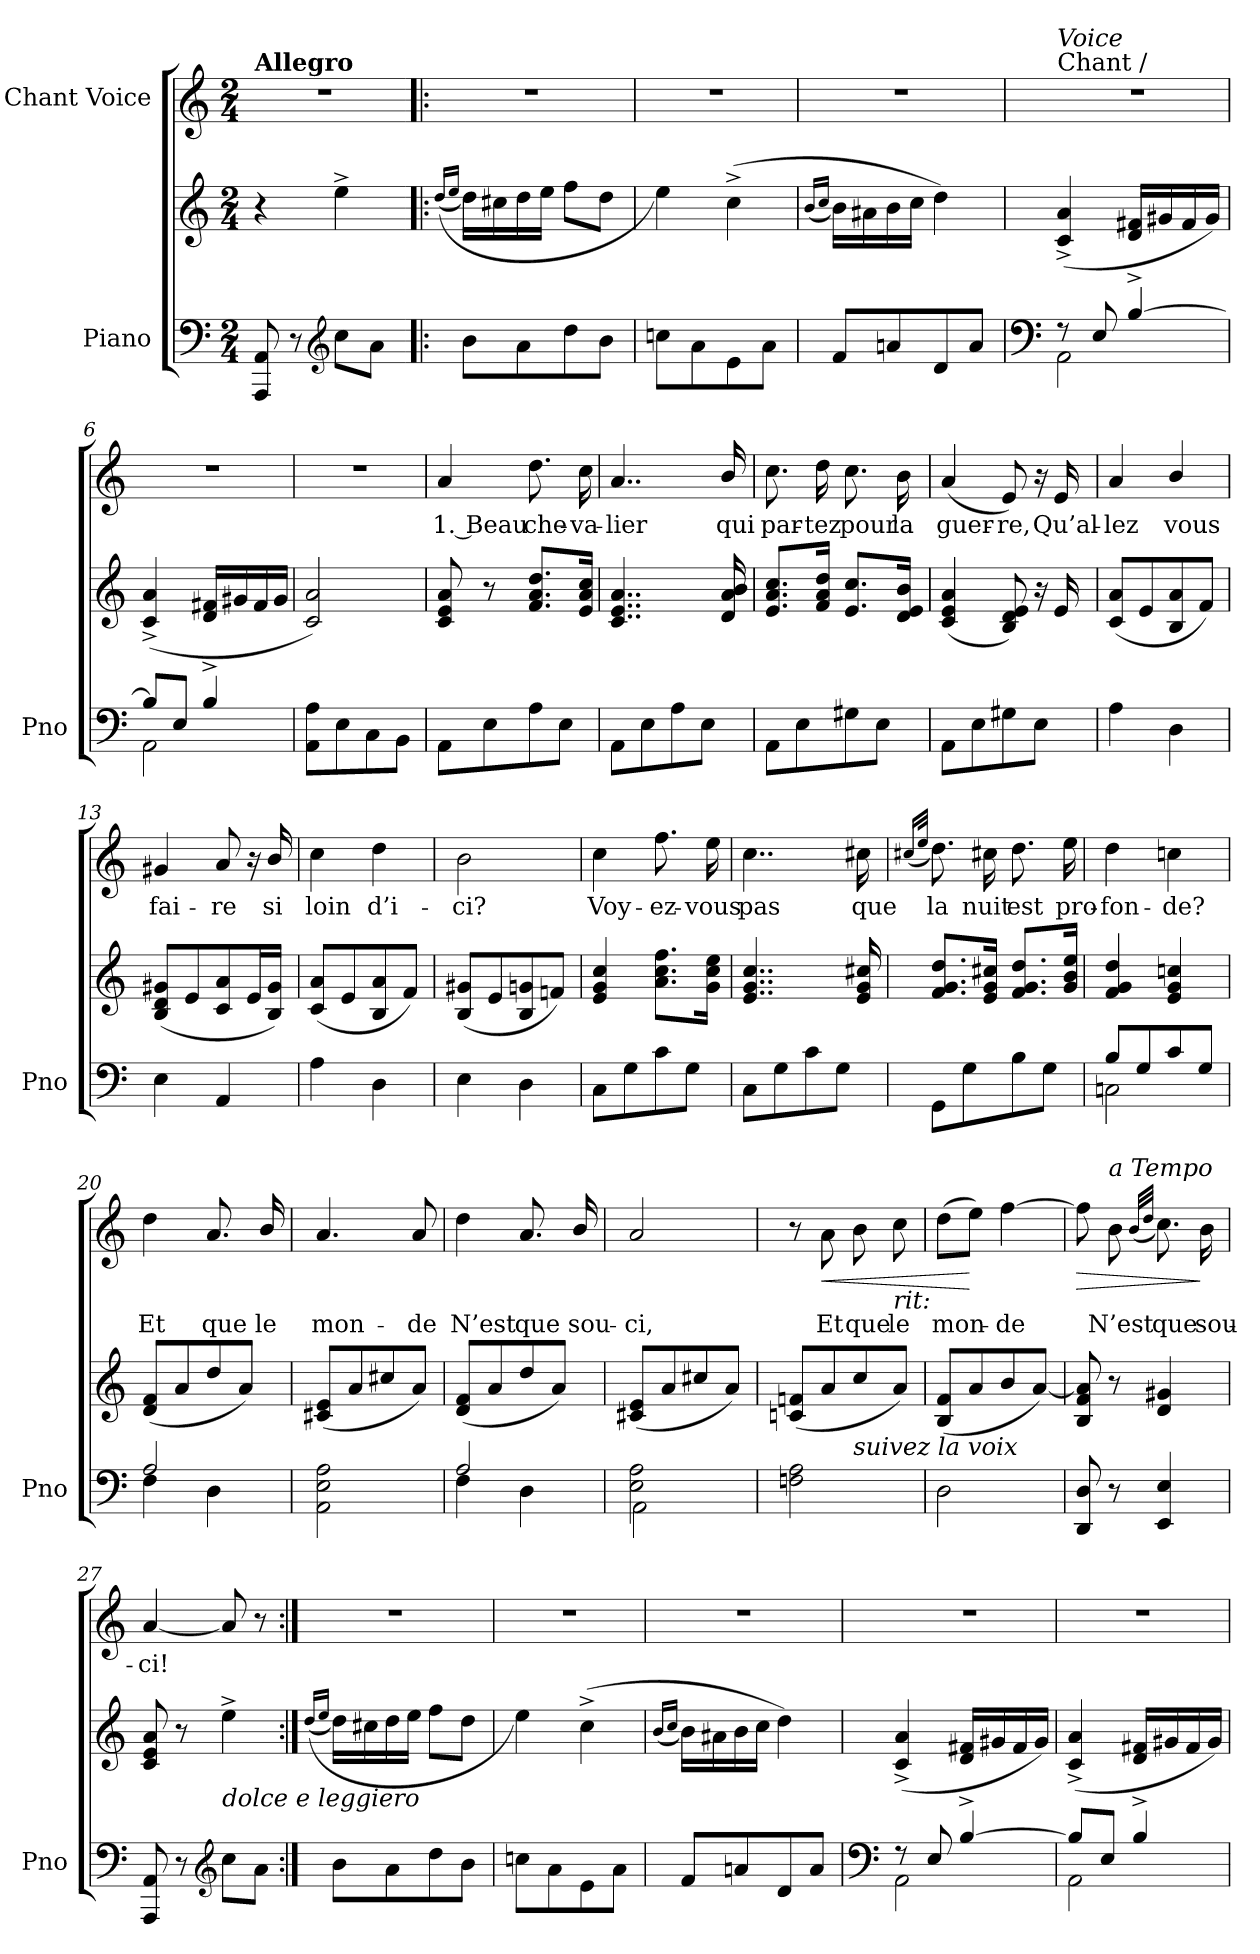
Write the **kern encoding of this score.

**kern	**kern	**kern	**text	**dynam
*part2	*part2	*part1	*part1	*part1
*staff3	*staff2	*staff1	*staff1	*staff1
*I"Piano	*	*I"Chant Voice	*	*
*I'Pno	*	*	*	*
*clefF4	*clefG2	*clefG2	*	*
*k[]	*k[]	*k[]	*	*
*M2/4	*M2/4	*M2/4	*	*
=1	=1	=1	=1	=1
!	!	!LO:TX:a:B:t=Allegro	!	!
8AAA/ 8AA/	4r	2r	.	.
8r	.	.	.	.
*clefG2	*	*	*	*
8cc\L	4ee^\	.	.	.
8a\J	.	.	.	.
=2!|:	=2!|:	=2!|:	=2!|:	=2!|:
.	((>16qdd/LL	.	.	.
.	16qee/JJ	.	.	.
8b\L	16dd\LL)	2r	.	.
.	16cc#X\	.	.	.
8a\	16dd\	.	.	.
.	16ee\JJ	.	.	.
8dd\	8ff\L	.	.	.
8b\J	8dd\J	.	.	.
=3	=3	=3	=3	=3
8ccn\L	4ee\)	2r	.	.
8a\	.	.	.	.
8e\	(4cc^\	.	.	.
8a\J	.	.	.	.
=4	=4	=4	=4	=4
.	(16qb/LL	.	.	.
.	16qcc/JJ	.	.	.
8f/L	16b\LL)	2r	.	.
.	16a#X\	.	.	.
8an/	16b\	.	.	.
.	16cc\JJ	.	.	.
8d/	4dd\)	.	.	.
8a/J	.	.	.	.
!!LO:LB:g=z
=5	=5	=5	=5	=5
*clefF4	*	*	*	*
*^	*	*	*	*
!	!	!	!LO:TX:a:t=Chant /	!	!
!	!	!	!LO:TX:a:i:t=Voice	!	!
8r	2AA\	(4c/^ 4a/^	2r	.	.
8E/	.	.	.	.	.
[4B^>/	.	16d/ 16f#X/LL	.	.	.
.	.	16g#X/	.	.	.
.	.	16f#/	.	.	.
.	.	16g#/JJ)	.	.	.
=6	=6	=6	=6	=6	=6
8B/L]	2AA\	(4c/^ 4a/^	2r	.	.
8E/J	.	.	.	.	.
4B^/	.	16d/ 16f#X/LL	.	.	.
.	.	16g#X/	.	.	.
.	.	16f#/	.	.	.
.	.	16g#/JJ	.	.	.
*v	*v	*	*	*	*
=7	=7	=7	=7	=7
8AA\ 8A\L	2c/ 2a/)	2r	.	.
8E\	.	.	.	.
8C\	.	.	.	.
8BB\J	.	.	.	.
=8	=8	=8	=8	=8
!	!	!	!LO:LY:b	!
8AA\L	8c/ 8e/ 8a/	4a/	1. Beau	.
8E\	8r	.	.	.
!	!	!	!LO:LY:b	!
8A\	8.f/ 8.a/ 8.dd/L	8.dd\	che-	.
8E\J	.	.	.	.
!	!	!	!LO:LY:b	!
.	16e/ 16a/ 16cc/Jk	16cc\	-va-	.
=9	=9	=9	=9	=9
!	!	!	!LO:LY:b	!
8AA\L	4..c/ 4..e/ 4..a/	4..a/	-lier	.
8E\	.	.	.	.
8A\	.	.	.	.
8E\J	.	.	.	.
!	!	!	!LO:LY:b	!
.	16d/ 16a/ 16b/	16b/	qui	.
!!LO:LB:g=z
=10	=10	=10	=10	=10
!	!	!	!LO:LY:b	!
8AA\L	8.e/ 8.a/ 8.cc/L	8.cc\	par-	.
8E\	.	.	.	.
!	!	!	!LO:LY:b	!
.	16f/ 16a/ 16dd/Jk	16dd\	-tez	.
!	!	!	!LO:LY:b	!
8G#X\	8.e/ 8.cc/L	8.cc\	pour	.
8E\J	.	.	.	.
!	!	!	!LO:LY:b	!
.	16d/ 16e/ 16b/Jk	16b\	la	.
=11	=11	=11	=11	=11
!	!	!	!LO:LY:b	!
8AA\L	(4c/ 4e/ 4a/	(4a/	guer-	.
8E\	.	.	.	.
!	!	!	!LO:LY:b	!
8G#X\	8B/ 8d/ 8e/)	8e/)	-re,	.
8E\J	16r	16r	.	.
!	!	!	!LO:LY:b	!
.	16e/	16e/	Qu’al-	.
=12	=12	=12	=12	=12
!	!	!	!LO:LY:b	!
4A\	(8c/ 8a/L	4a/	-lez	.
.	8e/	.	.	.
!	!	!	!LO:LY:b	!
4D\	8B/ 8a/	4b/	vous	.
.	8f/J)	.	.	.
=13	=13	=13	=13	=13
!	!	!	!LO:LY:b	!
4E\	(8B/ 8d/ 8g#X/L	4g#X/	fai-	.
.	8e/	.	.	.
!	!	!	!LO:LY:b	!
4AA/	8c/ 8a/	8a/	-re	.
.	16e/L	16r	.	.
!	!	!	!LO:LY:b	!
.	16B/ 16g#/JJ)	16b/	si	.
=14	=14	=14	=14	=14
!	!	!	!LO:LY:b	!
4A\	(8c/ 8a/L	4cc\	loin	.
.	8e/	.	.	.
!	!	!	!LO:LY:b	!
4D\	8B/ 8a/	4dd\	d’i-	.
.	8f/J)	.	.	.
!!LO:PB:g=z
=15	=15	=15	=15	=15
!	!	!	!LO:LY:b	!
4E\	(8B/ 8g#X/L	2b\	-ci?	.
.	8e/	.	.	.
4D\	8B/ 8gn/	.	.	.
.	8fn/J)	.	.	.
=16	=16	=16	=16	=16
!	!	!	!LO:LY:b	!
8C\L	4e/ 4g/ 4cc/	4cc\	Voy-	.
8G\	.	.	.	.
!	!	!	!LO:LY:b	!
8c\	8.a\ 8.cc\ 8.ff\L	8.ff\	-ez-	.
8G\J	.	.	.	.
!	!	!	!LO:LY:b	!
.	16g\ 16cc\ 16ee\Jk	16ee\	-vous	.
=17	=17	=17	=17	=17
!	!	!	!LO:LY:b	!
8C\L	4..e/ 4..g/ 4..cc/	4..cc\	pas	.
8G\	.	.	.	.
8c\	.	.	.	.
8G\J	.	.	.	.
!	!	!	!LO:LY:b	!
.	16e/ 16g/ 16cc#X/	16cc#X\	que	.
=18	=18	=18	=18	=18
.	.	(16qcc#X/LL	.	.
.	.	32qee/JJk	.	.
!	!	!	!LO:LY:b	!
8GG\L	8.f/ 8.g/ 8.dd/L	8.dd\)	la	.
8G\	.	.	.	.
!	!	!	!LO:LY:b	!
.	16e/ 16g/ 16cc#X/Jk	16cc#\	nuit	.
!	!	!	!LO:LY:b	!
8B\	8.f/ 8.g/ 8.dd/L	8.dd\	est	.
8G\J	.	.	.	.
!	!	!	!LO:LY:b	!
.	16g/ 16b/ 16ee/Jk	16ee\	pro-	.
=19	=19	=19	=19	=19
*^	*	*	*	*
!	!	!	!	!LO:LY:b	!
8B/L	2Cn\	4f/ 4g/ 4dd/	4dd\	-fon-	.
8G/	.	.	.	.	.
!	!	!	!	!LO:LY:b	!
8c/	.	4e/ 4g/ 4ccn/	4ccn\	-de?	.
8G/J	.	.	.	.	.
!!LO:LB:g=z
=20	=20	=20	=20	=20	=20
!	!	!	!	!LO:LY:b	!
2A/	4F\	(8d/ 8f/L	4dd\	Et	.
.	.	8a/	.	.	.
!	!	!	!	!LO:LY:b	!
.	4D\	8dd/	8.a/	que	.
.	.	8a/J)	.	.	.
!	!	!	!	!LO:LY:b	!
.	.	.	16b/	le	.
*v	*v	*	*	*	*
=21	=21	=21	=21	=21
!	!	!	!LO:LY:b	!
2AA\ 2E\ 2A\	(8c#X/ 8e/L	4.a/	mon-	.
.	8a/	.	.	.
.	8cc#X/	.	.	.
!	!	!	!LO:LY:b	!
.	8a/J)	8a/	-de	.
=22	=22	=22	=22	=22
*^	*	*	*	*
!	!	!	!	!LO:LY:b	!
2A/	4F\	(8d/ 8f/L	4dd\	N’est	.
.	.	8a/	.	.	.
!	!	!	!	!LO:LY:b	!
.	4D\	8dd/	8.a/	que	.
.	.	8a/J)	.	.	.
!	!	!	!	!LO:LY:b	!
.	.	.	16b/	sou-	.
=23	=23	=23	=23	=23	=23
!	!	!	!	!LO:LY:b	!
2E\ 2A\	2AA\	(8c#X/ 8e/L	2a/	-ci,	.
.	.	8a/	.	.	.
.	.	8cc#X/	.	.	.
.	.	8a/J)	.	.	.
*v	*v	*	*	*	*
=24	=24	=24	=24	=24
2Fn\ 2A\	(8cn/ 8fn/L	8r	.	.
!	!	!	!LO:LY:b	!LO:HP:b
.	8a/	8a\	Et	<
!	!LO:TX:b:i:t=suivez la voix	!	!	!
!	!	!	!LO:LY:b	!
.	8cc/	8b\	que	.
!	!	!LO:TX:b:i:t=rit&colon;	!	!
!	!	!	!LO:LY:b	!
.	8a/J)	8cc\	le	.
=25	=25	=25	=25	=25
!	!	!	!LO:LY:b	!
2D\	(8B/ 8f/L	(8dd\L	mon-	.
.	8a/	8ee\J)	.	[
!	!	!	!LO:LY:b	!
.	8b/	[4ff\	-de	.
.	[>8a/J)	.	.	.
!!LO:LB:g=z
=26	=26	=26	=26	=26
!	!	!	!	!LO:HP:b
8DD/ 8D/	8B/ 8f/ 8a/]	8ff\]	.	>
!	!	!LO:TX:a:i:t=a Tempo	!	!
!	!	!	!LO:LY:b	!
8r	8r	8b\	N’est	.
.	.	(32qb/LLL	.	.
.	.	32qdd/JJJ	.	.
!	!	!	!LO:LY:b	!
4EE/ 4E/	4d/ 4g#X/	8.cc\)	que	.
!	!	!	!LO:LY:b	!
.	.	16b\	sou-	]
=27	=27	=27	=27	=27
!	!	!	!LO:LY:b	!
8AAA/ 8AA/	8c/ 8e/ 8a/	[4a/	-ci!	.
8r	8r	.	.	.
*clefG2	*	*	*	*
!	!LO:TX:b:i:t=dolce e leggiero	!	!	!
8cc\L	4ee^\	8a/]	.	.
8a\J	.	8r	.	.
=28:|!	=28:|!	=28:|!	=28:|!	=28:|!
.	((>16qdd/LL	.	.	.
.	16qee/JJ	.	.	.
8b\L	16dd\LL)	2r	.	.
.	16cc#X\	.	.	.
8a\	16dd\	.	.	.
.	16ee\JJ	.	.	.
8dd\	8ff\L	.	.	.
8b\J	8dd\J	.	.	.
=29	=29	=29	=29	=29
8ccn\L	4ee\)	2r	.	.
8a\	.	.	.	.
8e\	(4cc^\	.	.	.
8a\J	.	.	.	.
=30	=30	=30	=30	=30
.	(16qb/LL	.	.	.
.	16qcc/JJ	.	.	.
8f/L	16b\LL)	2r	.	.
.	16a#X\	.	.	.
8an/	16b\	.	.	.
.	16cc\JJ	.	.	.
8d/	4dd\)	.	.	.
8a/J	.	.	.	.
!!LO:LB:g=z
=31	=31	=31	=31	=31
*clefF4	*	*	*	*
*^	*	*	*	*
8r	2AA\	(4c/^ 4a/^	2r	.	.
8E/	.	.	.	.	.
[4B^/	.	16d/ 16f#X/LL	.	.	.
.	.	16g#X/	.	.	.
.	.	16f#/	.	.	.
.	.	16g#/JJ)	.	.	.
=32	=32	=32	=32	=32	=32
8B/L]	2AA\	(4c/^ 4a/^	2r	.	.
8E/J	.	.	.	.	.
4B^/	.	16d/ 16f#X/LL	.	.	.
.	.	16g#X/	.	.	.
.	.	16f#/	.	.	.
.	.	16g#/JJ)	.	.	.
*v	*v	*	*	*	*
=	=	=	=	=
*-	*-	*-	*-	*-
